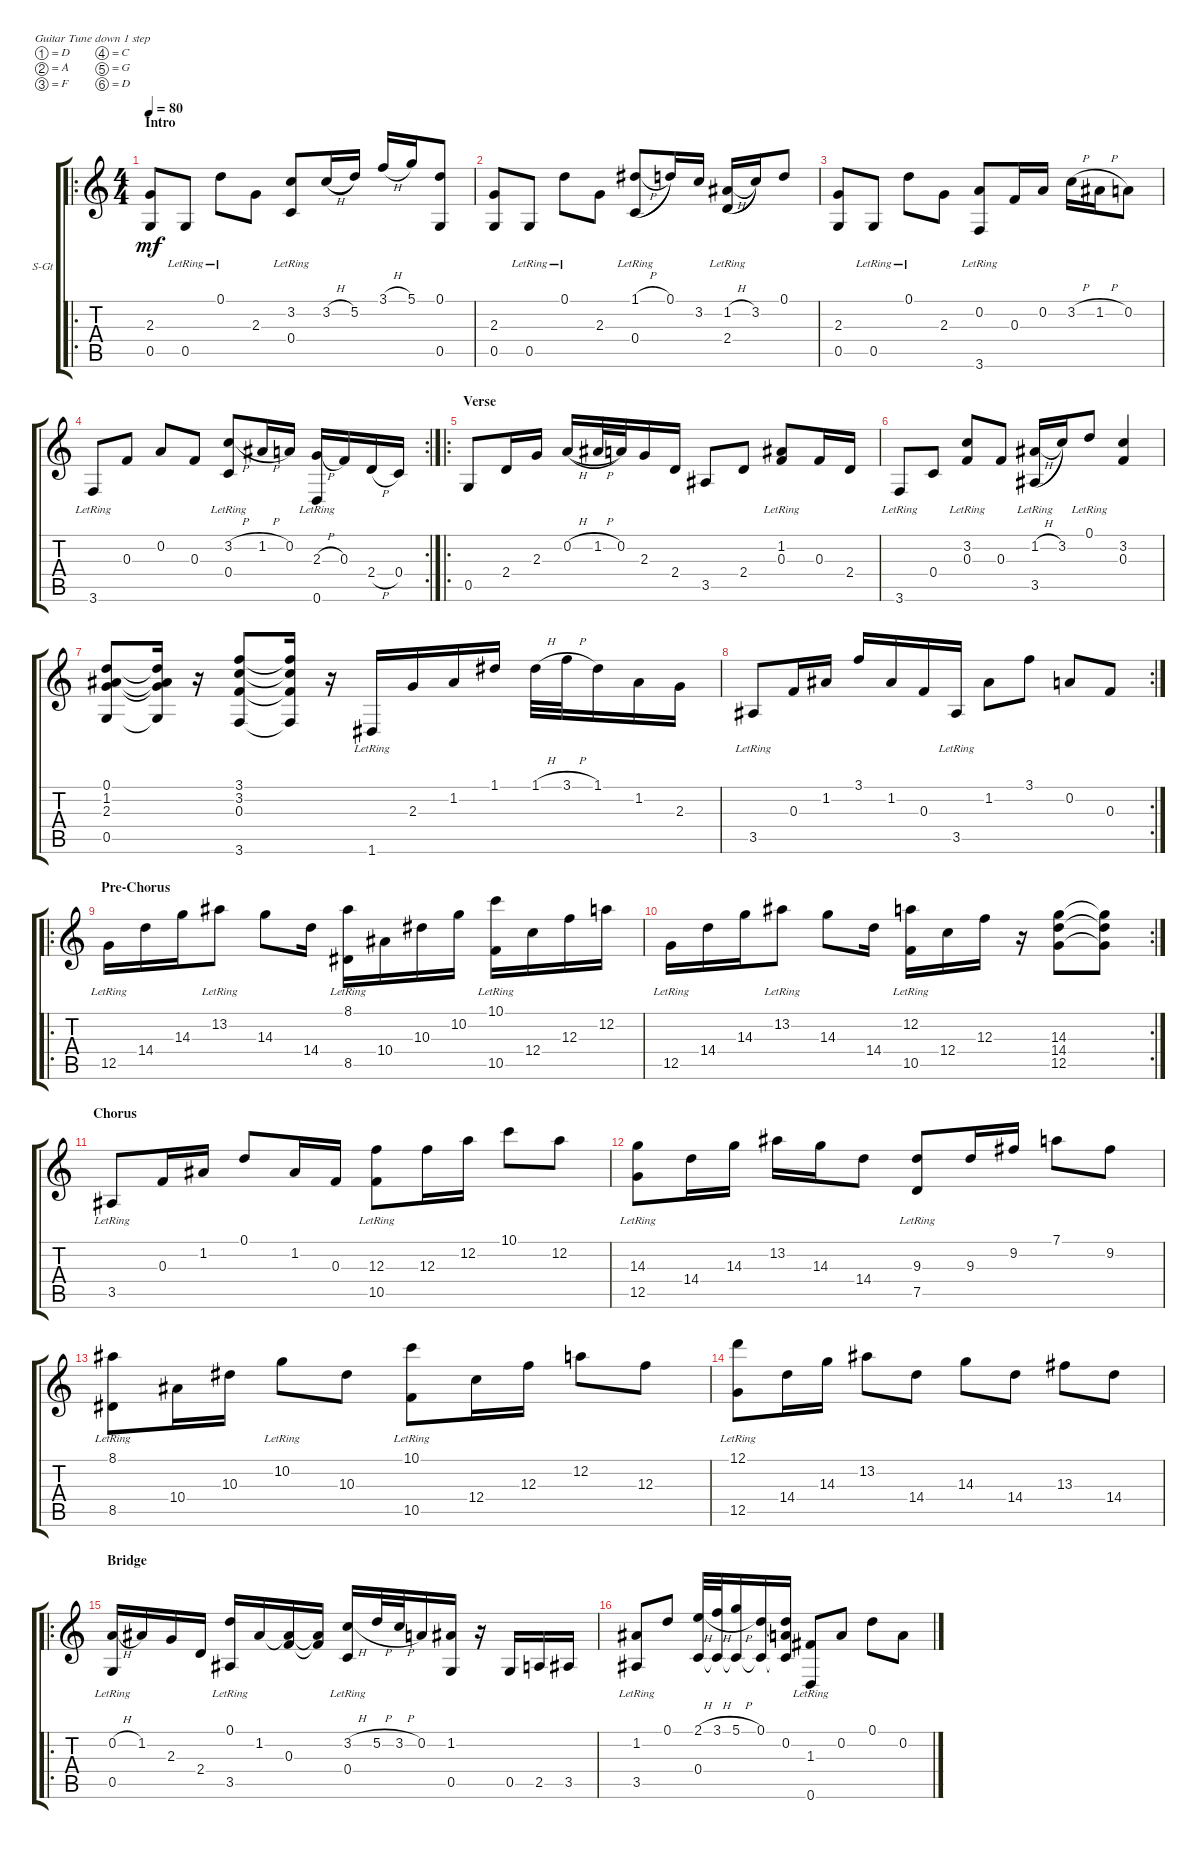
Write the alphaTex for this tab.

\defaultSystemsLayout 4
\bracketExtendMode groupsimilarinstruments
\firstSystemTrackNameOrientation horizontal
\otherSystemsTrackNameOrientation horizontal
\track ("Steel Guitar" "S-Gt") {instrument acousticguitarsteel}
\staff {score tabs}
\tuning (D4 A3 F3 C3 G2 D2)
\ro
\ts (4 4)
\section ("" "Intro")
\tempo 80
\clef g2
\ks c
(0.5 2.3).8{dy mf instrument acousticguitarsteel} 0.5{lr}.8 0.1{lr}.8 2.3.8 (0.4{lr} 3.2{lr}).8 3.2{h}.16{legatoorigin} 5.2.16 3.1{h}.16 5.1.16 (0.5 0.1).8 |
(0.5 2.3).8 0.5{lr}.8 0.1{lr}.8 2.3.8 (0.4{lr} 1.1{h}).8{legatoorigin} 0.1.16 3.2.16 (1.2{h} 2.4{lr}).16{legatoorigin} 3.2.16 0.1.8 |
(0.5 2.3).8 0.5{lr}.8 0.1{lr}.8 2.3.8 (3.6{lr} 0.2).8 0.3.16 0.2.16 3.2{h}.16 1.2{h}.16 0.2.8 |
\rc 2
3.6{lr}.8 0.3.8 0.2.8 0.3.8 (3.2{h} 0.4{lr}).8 1.2{h}.16 0.2.16 (2.3{h} 0.6{lr}).16 0.3.16 2.4{h}.16 0.4.16 |
\ro
\section ("" "Verse")
0.5.8 2.4.16 2.3.16 0.2{h}.16{legatoorigin} 1.2{h}.32{legatoorigin} 0.2.32 2.3.16 2.4.16 3.5.8 2.4.8 (0.3 1.2{lr}).8 0.3.16 2.4.16 |
3.6{lr}.8 0.4.8 (0.3 3.2{lr}).8 0.3.8 (3.5{lr} 1.2{h}).16{legatoorigin} 3.2.16 0.1{lr}.8 (3.2 0.3).4 |
(0.5 2.3 1.2 0.1).8 (0.1{t} 1.2{t} 2.3{t} 0.5{t}).16 r.16 (3.6 0.3 3.2 3.1).8 (3.6{t} 0.3{t} 3.2{t} 3.1{t}).16 r.16 1.6{lr}.16 2.3.16 1.2.16 1.1.16 1.1{h}.32 3.1{h}.32 1.1.16 1.2.16 2.3.16 |
\rc 2
3.5{lr}.8 0.3.16 1.2.16 3.1.16 1.2.16 0.3.16 3.5{lr}.16 1.2.8 3.1.8 0.2.8 0.3.8 |
\ro
\section ("" "Pre-Chorus")
12.5{lr}.16 14.4.16 14.3.16 13.2{lr}.8 14.3.8 14.4.16 (8.5{lr} 8.1).16 10.4.16 10.3.16 10.2.16 (10.5{lr} 10.1).16 12.4.16 12.3.16 12.2.16 |
\rc 2
12.5{lr}.16 14.4.16 14.3.16 13.2{lr}.8 14.3.8 14.4.16 (10.5{lr} 12.2).16 12.4.16 12.3.16 r.16 (12.5 14.4 14.3).8 (12.5{t} 14.4{t} 14.3{t}).8 |
\section ("" "Chorus")
3.5{lr}.8 0.3.16 1.2.16 0.1.8 1.2.16 0.3.16 (10.5{lr} 12.3).8 12.3.16 12.2.16 10.1.8 12.2.8 |
(12.5{lr} 14.3).8 14.4.16 14.3.16 13.2.16 14.3.16 14.4.8 (7.5{lr} 9.3).8 9.3.16 9.2.16 7.1.8 9.2.8 |
(8.5{lr} 8.1).8 10.4.16 10.3.16 10.2{lr}.8 10.3.8 (10.5{lr} 10.1).8 12.4.16 12.3.16 12.2.8 12.3.8 |
(12.5{lr} 12.1).8 14.4.16 14.3.16 13.2.8 14.4.8 14.3.8 14.4.8 13.3.8 14.4.8 |
\ro
\section ("" "Bridge")
(0.2{h} 0.5{lr}).16 1.2.16 2.3.16 2.4.16 (3.5{lr} 0.1).16 1.2.16 (0.3 1.2{t}).16 (1.2{t} 0.3{t}).16 (0.4{lr} 3.2{h}).16 5.2{h}.32 3.2{h}.32 0.2.16 (0.5 1.2).16 r.16 0.5.16 2.5.16 3.5.16 |
(3.5{lr} 1.2).8 0.1.8 (2.1{h} 0.4).32 (3.1{h} 0.4{t}).32 (5.1{h} 0.4{t}).16 (0.1 0.4{t}).16 (0.1{t} 0.4{t} 0.2).16 (0.6{lr} 1.3).8 0.2.8 0.1.8 0.2.8
